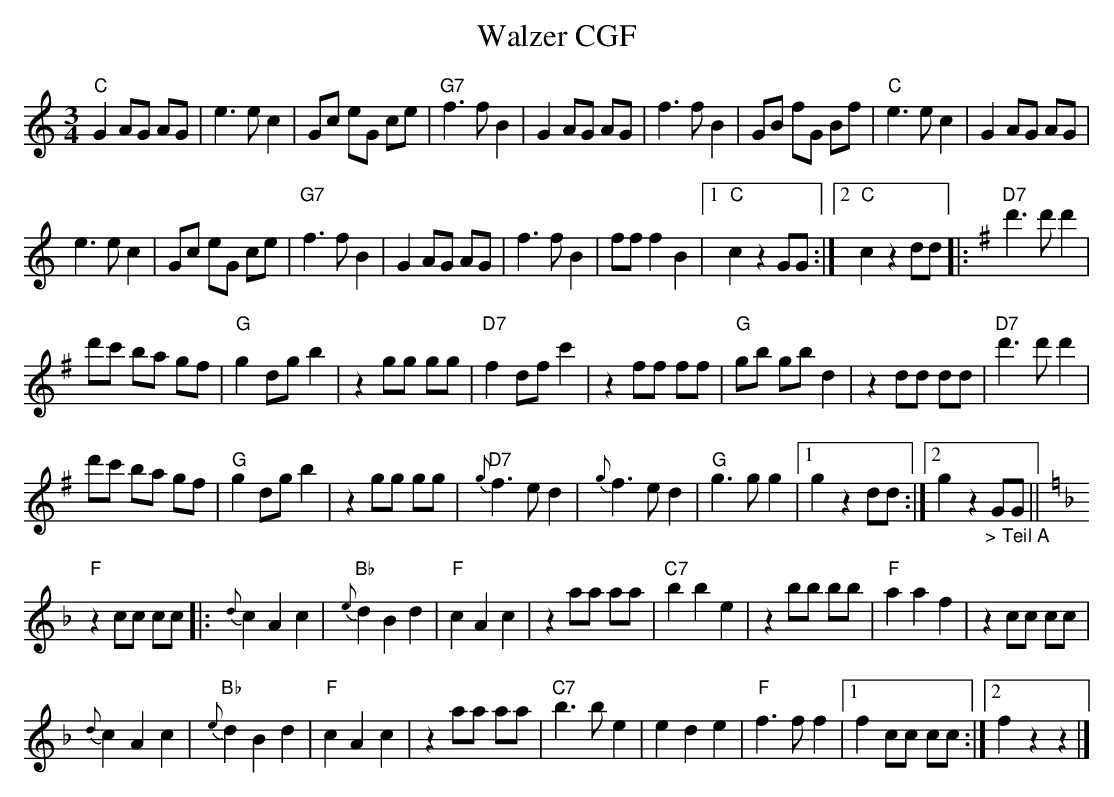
X:1
T: Walzer CGF
M:3/4
L:1/8
K:C
"C"G2 AG AG | e3e c2 | Gc eG ce | "G7"f3fB2 | G2 AG AG | f3fB2 | GB fG Bf | "C"e3e c2 | G2AG AG |
e3e c2 | Gc eG ce | "G7"f3fB2 | G2 AG AG | f3fB2 | ff f2B2 |1 "C"c2z2GG :|2 "C"c2z2dd |: [K:G] "D7"d'3d'd'2 |
d'c' ba gf | "G"g2dgb2 | z2 gg gg | "D7"f2 df c'2 | z2ff ff | "G"gb gb d2 | z2dd dd | "D7"d'3d'd'2 |
d'c' ba gf | "G"g2dgb2 | z2 gg gg | "D7"{g}f3ed2 | {g}f3ed2 |  "G"g3gg2 |1 g2z2dd :|2g2z2"_> Teil A"GG ||
[K:F] "F"z2cc cc |: {d}c2A2c2 | "Bb"{e}d2B2d2 | "F"c2A2c2 | z2aa aa | "C7"b2b2e2 | z2bb bb | "F"a2a2f2 | z2cc cc |
{d}c2A2c2 | "Bb"{e}d2B2d2 | "F"c2A2c2 | z2aa aa | "C7"b3be2 | e2d2e2 | "F"f3ff2 |1 f2cc cc :|2 f2z2z2 |]
